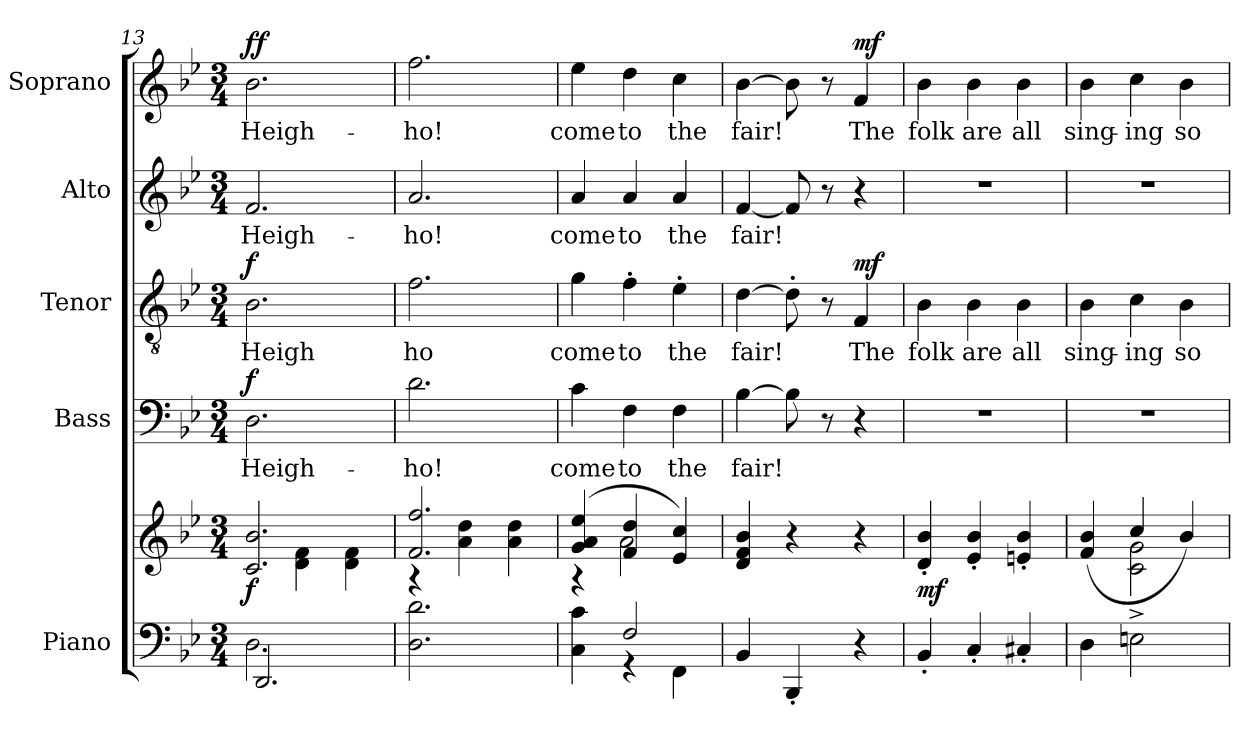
**kern	**kern	**dynam	**kern	**text	**dynam	**kern	**text	**dynam	**kern	**text	**kern	**text	**dynam
*part5	*part5	*part5	*part4	*part4	*part4	*part3	*part3	*part3	*part2	*part2	*part1	*part1	*part1
*staff6	*staff5	*staff5/6	*staff4	*staff4	*staff4	*staff3	*staff3	*staff3	*staff2	*staff2	*staff1	*staff1	*staff1
*I"Piano	*	*	*I"Bass	*	*	*I"Tenor	*	*	*I"Alto	*	*I"Soprano	*	*
*I'Pno.	*	*	*I'B.	*	*	*I'T.	*	*	*I'A.	*	*I'S.	*	*
*clefF4	*clefG2	*	*clefF4	*	*	*clefGv2	*	*	*clefG2	*	*clefG2	*	*
*	*	*	*	*	*	*ITrd7c12	*	*	*	*	*	*	*
*k[b-e-]	*k[b-e-]	*	*k[b-e-]	*	*	*k[b-e-]	*	*	*k[b-e-]	*	*k[b-e-]	*	*
*B-:	*B-:	*	*B-:	*	*	*B-:	*	*	*B-:	*	*B-:	*	*
*M3/4	*M3/4	*	*M3/4	*	*	*M3/4	*	*	*M3/4	*	*M3/4	*	*
=13	=13	=13	=13	=13	=13	=13	=13	=13	=13	=13	=13	=13	=13
*^	*^	*	*	*	*	*	*	*	*	*	*	*	*
!	!	!	!	!	!	!LO:LY:b:color=#000000	!	!	!	!	!	!	!	!	!
!	!	!	!	!	!	!	!	!	!LO:LY:b:color=#000000	!	!	!	!	!	!
!	!	!	!	!	!	!	!	!	!	!	!	!LO:LY:b:color=#000000	!	!	!
!	!	!	!	!	!	!	!	!	!	!	!	!	!	!LO:LY:b:color=#000000	!
2.Di\	2.DDi/	2.ci/ 2.b-i	4ryy	f	2.Di\	Heigh-	f	2.BB-i\	Heigh	f	2.fi/	Heigh-	2.b-i\	Heigh-	f f
.	.	.	4di\ 4fi	.	.	.	.	.	.	.	.	.	.	.	.
.	.	.	4di\ 4fi	.	.	.	.	.	.	.	.	.	.	.	.
*v	*v	*	*	*	*	*	*	*	*	*	*	*	*	*	*
=14	=14	=14	=14	=14	=14	=14	=14	=14	=14	=14	=14	=14	=14	=14
!	!	!	!	!	!LO:LY:b:color=#000000	!	!	!	!	!	!	!	!	!
!	!	!	!	!	!	!	!	!LO:LY:b:color=#000000	!	!	!	!	!	!
!	!	!	!	!	!	!	!	!	!	!	!LO:LY:b:color=#000000	!	!	!
!	!	!	!	!	!	!	!	!	!	!	!	!	!LO:LY:b:color=#000000	!
2.Di\ 2.di	2.fi/ 2.ffi	4r	.	2.di\	-ho!	.	2.Fi\	ho	.	2.ai/	-ho!	2.ffi\	-ho!	.
.	.	4ai\ 4ddi	.	.	.	.	.	.	.	.	.	.	.	.
.	.	4ai\ 4ddi	.	.	.	.	.	.	.	.	.	.	.	.
=15	=15	=15	=15	=15	=15	=15	=15	=15	=15	=15	=15	=15	=15	=15
*^	*	*	*	*	*	*	*	*	*	*	*	*	*	*
!	!	!	!	!	!	!LO:LY:b:color=#000000	!	!	!	!	!	!	!	!	!
!	!	!	!	!	!	!	!	!	!LO:LY:b:color=#000000	!	!	!	!	!	!
!	!	!	!	!	!	!	!	!	!	!	!	!LO:LY:b:color=#000000	!	!	!
!	!	!	!	!	!	!	!	!	!	!	!	!	!	!LO:LY:b:color=#000000	!
4ryy	4Ci\ 4ci	(4gi/ 4ai 4ee-i	4r	.	4ci\	come	.	4Gi\	come	.	4ai/	come	4ee-i\	come	.
!	!	!	!	!	!	!LO:LY:b:color=#000000	!	!	!	!	!	!	!	!	!
!	!	!	!	!	!	!	!	!	!LO:LY:b:color=#000000	!	!	!	!	!	!
!	!	!	!	!	!	!	!	!	!	!	!	!LO:LY:b:color=#000000	!	!	!
!	!	!	!	!	!	!	!	!	!	!	!	!	!	!LO:LY:b:color=#000000	!
2Fi/	4r	4fi/ 4ddi	2ai\	.	4Fi\	to	.	4F'i\	to	.	4ai/	to	4ddi\	to	.
!	!	!	!	!	!	!LO:LY:b:color=#000000	!	!	!	!	!	!	!	!	!
!	!	!	!	!	!	!	!	!	!LO:LY:b:color=#000000	!	!	!	!	!	!
!	!	!	!	!	!	!	!	!	!	!	!	!LO:LY:b:color=#000000	!	!	!
!	!	!	!	!	!	!	!	!	!	!	!	!	!	!LO:LY:b:color=#000000	!
.	4FFi\	4e-i/ 4cci)	.	.	4Fi\	the	.	4E-'i\	the	.	4ai/	the	4cci\	the	.
*v	*v	*	*	*	*	*	*	*	*	*	*	*	*	*	*
*	*v	*v	*	*	*	*	*	*	*	*	*	*	*	*
!!LO:PB:g=z
=16	=16	=16	=16	=16	=16	=16	=16	=16	=16	=16	=16	=16	=16
*^	*	*	*	*	*	*	*	*	*	*	*	*	*
!	!	!	!	!	!LO:LY:b:color=#000000	!	!	!	!	!	!	!	!	!
*v	*v	*	*	*	*	*	*	*	*	*	*	*	*	*
*^	*	*	*	*	*	*	*	*	*	*	*	*	*
!	!	!	!	!	!	!	!	!LO:LY:b:color=#000000	!	!	!	!	!	!
*v	*v	*	*	*	*	*	*	*	*	*	*	*	*	*
*^	*	*	*	*	*	*	*	*	*	*	*	*	*
!	!	!	!	!	!	!	!	!	!	!	!LO:LY:b:color=#000000	!	!	!
*v	*v	*	*	*	*	*	*	*	*	*	*	*	*	*
*^	*	*	*	*	*	*	*	*	*	*	*	*	*
!	!	!	!	!	!	!	!	!	!	!	!	!	!LO:LY:b:color=#000000	!
*v	*v	*	*	*	*	*	*	*	*	*	*	*	*	*
4BB-i/	4di/ 4fi 4b-i	.	[>4B-i\	fair!	.	[>4Di\	fair!	.	[<4fi/	fair!	[>4b-i\	fair!	.
4BBB-'i/	4r	.	8B-i\]	.	.	8D'i\]	.	.	8fi/]	.	8b-i\]	.	.
.	.	.	8r	.	.	8r	.	.	8r	.	8r	.	.
!	!	!	!	!	!	!	!LO:LY:b:color=#000000	!	!	!	!	!	!
!	!	!	!	!	!	!	!	!	!	!	!	!LO:LY:b:color=#000000	!
4r	4r	.	4r	.	.	4FFi/	The	mf	4r	.	4fi/	The	mf
=17	=17	=17	=17	=17	=17	=17	=17	=17	=17	=17	=17	=17	=17
!	!	!	!LO:N:vis=1	!	!	!	!	!	!	!	!	!	!
!	!	!	!	!	!	!	!LO:LY:b:color=#000000	!	!LO:N:vis=1	!	!	!	!
!	!	!	!	!	!	!	!	!	!	!	!	!LO:LY:b:color=#000000	!
4BB-'i/	4di/' 4b-i'	mf	2.r	.	.	4BB-i\	folk	.	2.r	.	4b-i\	folk	.
!	!	!	!	!	!	!	!LO:LY:b:color=#000000	!	!	!	!	!	!
!	!	!	!	!	!	!	!	!	!	!	!	!LO:LY:b:color=#000000	!
4C'i/	4e-i/' 4b-i'	.	.	.	.	4BB-i\	are	.	.	.	4b-i\	are	.
!	!	!	!	!	!	!	!LO:LY:b:color=#000000	!	!	!	!	!	!
!	!	!	!	!	!	!	!	!	!	!	!	!LO:LY:b:color=#000000	!
4C#X'i/	4eni/' 4b-i'	.	.	.	.	4BB-i\	all	.	.	.	4b-i\	all	.
=18	=18	=18	=18	=18	=18	=18	=18	=18	=18	=18	=18	=18	=18
*	*^	*	*	*	*	*	*	*	*	*	*	*	*
!	!	!	!	!LO:N:vis=1	!	!	!	!	!	!	!	!	!	!
!	!	!	!	!	!	!	!	!LO:LY:b:color=#000000	!	!LO:N:vis=1	!	!	!	!
!	!	!	!	!	!	!	!	!	!	!	!	!	!LO:LY:b:color=#000000	!
4Di\	(4fi/ 4b-i	4ryy	.	2.r	.	.	4BB-i\	sing-	.	2.r	.	4b-i\	sing-	.
!	!	!	!	!	!	!	!	!LO:LY:b:color=#000000	!	!	!	!	!	!
!	!	!	!	!	!	!	!	!	!	!	!	!	!LO:LY:b:color=#000000	!
2En^i\	4cci/	2ci\ 2gi	.	.	.	.	4Ci\	-ing	.	.	.	4cci\	-ing	.
!	!	!	!	!	!	!	!	!LO:LY:b:color=#000000	!	!	!	!	!	!
!	!	!	!	!	!	!	!	!	!	!	!	!	!LO:LY:b:color=#000000	!
.	4b-i/)	.	.	.	.	.	4BB-i\	so	.	.	.	4b-i\	so	.
*	*v	*v	*	*	*	*	*	*	*	*	*	*	*	*
=	=	=	=	=	=	=	=	=	=	=	=	=	=
*-	*-	*-	*-	*-	*-	*-	*-	*-	*-	*-	*-	*-	*-
